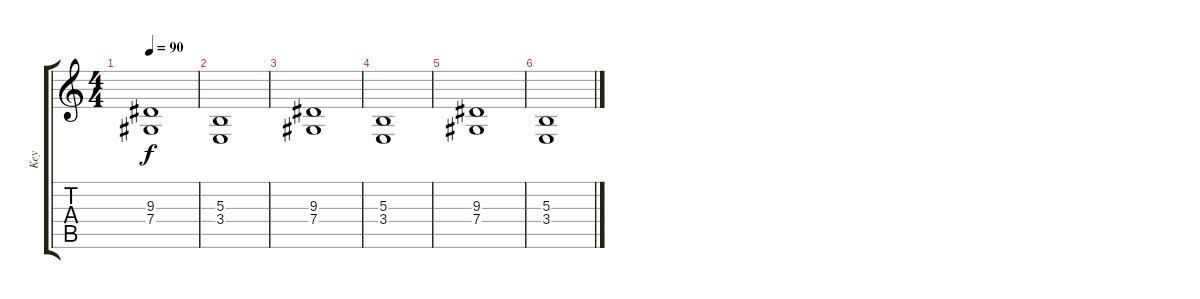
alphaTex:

\track ("Key" "Key") {instrument lead2sawtooth}
\staff {score tabs}
\tuning (Eb4 Bb3 Gb3 Db3 Ab2 Eb2) {hide}
\ts (4 4)
\tempo 90
\clef g2
\ks c
(9.3 7.4).1{dy f} |
(5.3 3.4).1 |
(9.3 7.4).1 |
(5.3 3.4).1 |
(9.3 7.4).1 |
(5.3 3.4).1
